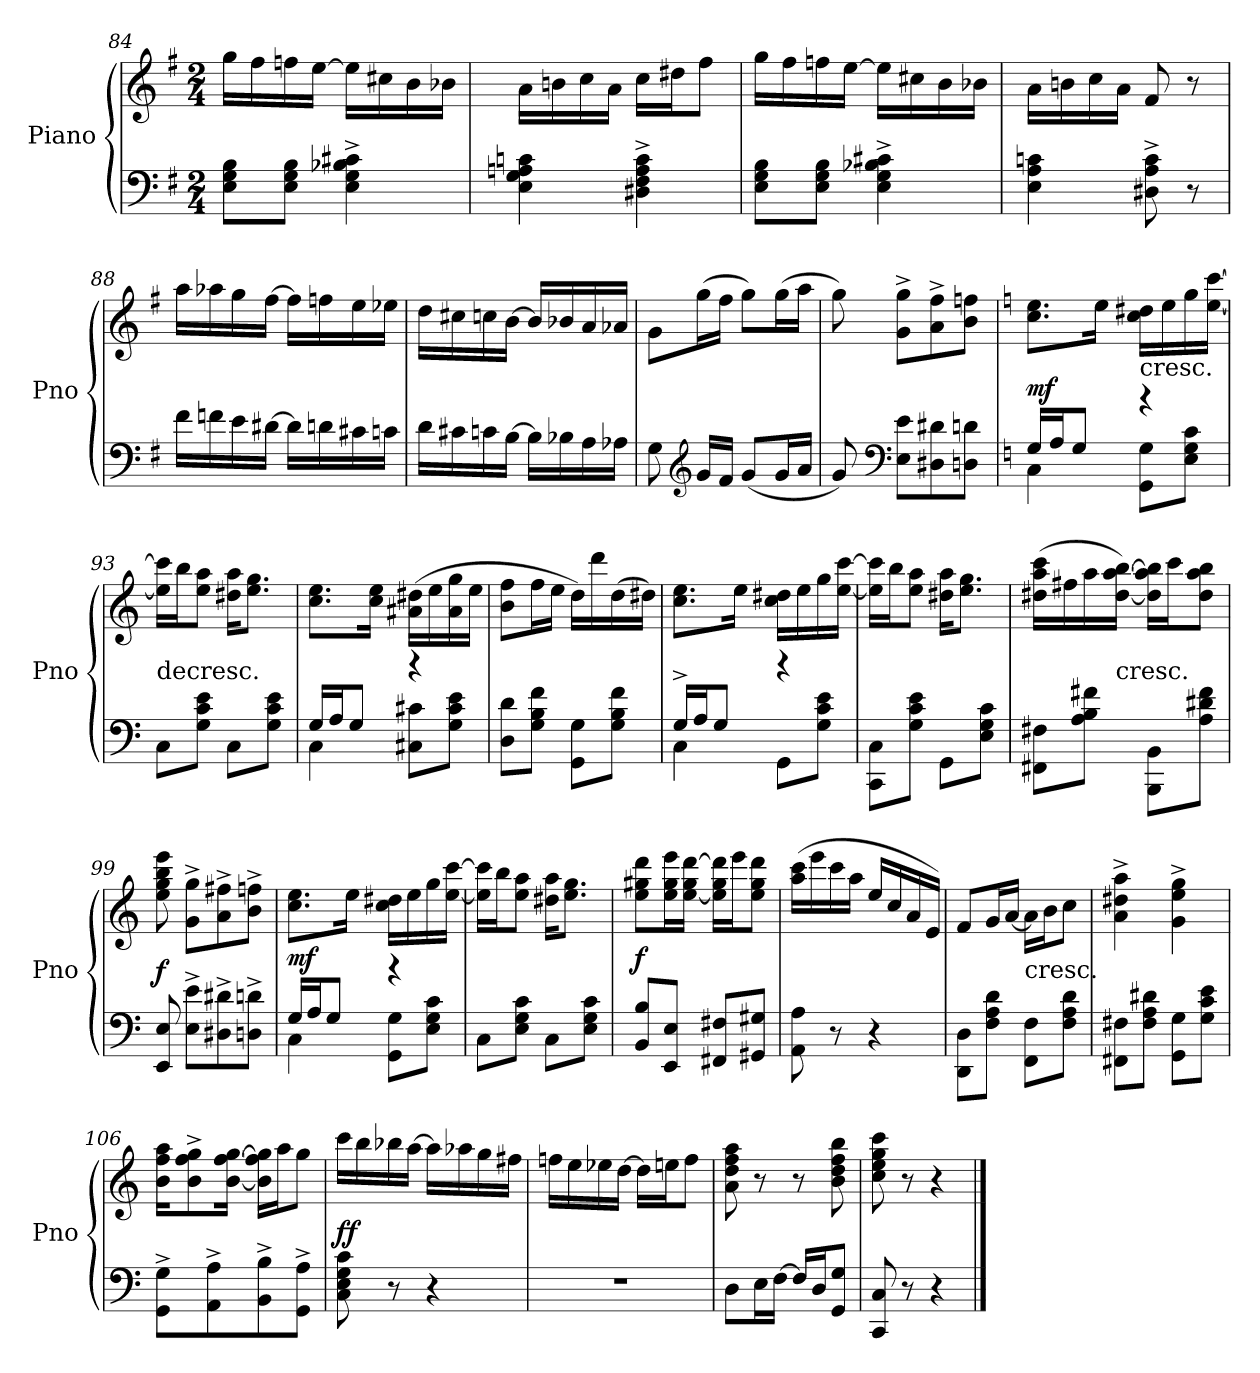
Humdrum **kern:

**kern	**kern	**dynam
*part1	*part1	*part1
*staff2	*staff1	*staff1/2
*I"Piano	*	*
*I'Pno	*	*
*clefF4	*clefG2	*
*k[f#]	*k[f#]	*
*M2/4	*M2/4	*
=84	=84	=84
8E 8G 8BL	16ggLL	.
.	16ff#	.
8E 8G 8BJ	16ffn	.
.	[16eeJJ	.
4E^ 4G^ 4B-X^ 4c#X^	16eeLL]	.
.	16cc#X	.
.	16b	.
.	16b-XJJ	.
=85	=85	=85
4E 4G 4An 4cn	16aLL	.
.	16bn	.
.	16cc	.
.	16aJJ	.
4D#X^ 4F#^ 4A^ 4c^	16ccLL	.
.	16dd#XJ	.
.	8ff#J	.
=86	=86	=86
8E 8G 8BL	16ggLL	.
.	16ff#	.
8E 8G 8BJ	16ffn	.
.	[16eeJJ	.
4E^ 4G^ 4B-X^ 4c#X^	16eeLL]	.
.	16cc#X	.
.	16b	.
.	16b-XJJ	.
=87	=87	=87
4E 4A 4cn	16aLL	.
.	16bn	.
.	16cc	.
.	16aJJ	.
8D#X^ 8A^ 8c^	8f#	.
8r	8r	.
=88	=88	=88
16f#LL	16aaLL	.
16fn	16aa-X	.
16e	16gg	.
[16d#XJJ	[16ff#JJ	.
16d#LL]	16ff#LL]	.
16dn	16ffn	.
16c#X	16ee	.
16cnJJ	16ee-XJJ	.
=89	=89	=89
16dLL	16ddLL	.
16c#X	16cc#X	.
16cn	16ccn	.
[16BJJ	[16bJJ	.
16BLL]	16bLL]	.
16B-X	16b-X	.
16A	16a	.
16A-XJJ	16a-XJJ	.
=90	=90	=90
8G	8gL	.
*clefG2	*	*
16gLL	(16ggL	.
16f#JJ	16ff#JJ	.
(8gL	8ggL)	.
16gL	(16ggL	.
16aJJ	16aaJJ	.
=91	=91	=91
8g)	8gg)	.
*clefF4	*	*
8E 8eL	8g^ 8gg^L	.
8D#X 8d#X	8a^ 8ff#^	.
8Dn 8dnJ	8b 8ffnJ	.
=92	=92	=92
*k[]	*k[]	*
*^	*	*
16GLL	4C	8.cc 8.eeL	mf
16AJ	.	.	.
8GJ	.	.	.
.	.	16eeJk	.
!	!	!LO:TX:c:t=cresc.	!
4r	8GG 8GL	16cc 16dd#XLL	.
.	.	16ee	.
.	8E 8G 8cJ	16gg	.
.	.	[16ee [16cccJJ	.
*v	*v	*	*
=93	=93	=93
!	!LO:TX:c:t=decresc.	!
8CL	16ee] 16ccc]LL	.
.	16bbJ	.
8G 8c 8eJ	8ee 8aaJ	.
8CL	16dd#X 16aaKL	.
.	8.ee 8.ggJ	.
8G 8c 8eJ	.	.
=94	=94	=94
*^	*	*
16GLL	4C	8.cc 8.eeL	.
16AJ	.	.	.
8GJ	.	.	.
.	.	16cc 16eeJk	.
4r	8C#X 8c#XL	(16a#X 16dd#XLL	.
.	.	16ee	.
.	8G 8c# 8eJ	16a# 16gg	.
.	.	16eeJJ	.
*v	*v	*	*
=95	=95	=95
8D 8dL	8b 8ffL	.
8G 8B 8fJ	16ffL	.
.	16eeJJ	.
8GG 8GL	16ddLL)	.
.	16ddd	.
8G 8B 8fJ	(16dd	.
.	16dd#XJJ)	.
=96	=96	=96
*^	*	*
16G^LL	4C	8.cc 8.eeL	.
16AJ	.	.	.
8GJ	.	.	.
.	.	16eeJk	.
4r	8GGL	16cc 16dd#XLL	.
.	.	16ee	.
.	8G 8c 8eJ	16gg	.
.	.	[16ee [16cccJJ	.
*v	*v	*	*
=97	=97	=97
8CC 8CL	16ee] 16ccc]LL	.
.	16bbJ	.
8G 8c 8eJ	8ee 8aaJ	.
8GGL	16dd#X 16aaKL	.
.	8.ee 8.ggJ	.
8E 8G 8cJ	.	.
=98	=98	=98
8FF#X 8F#XL	(16dd#X 16aa 16cccLL	.
.	16ff#X	.
8A 8B 8f#XJ	16aa	.
!	!LO:TX:c:t=cresc.	!
.	[16dd# [16aa [16bbJJ)	.
8BBB 8BBL	16dd#] 16aa] 16bb]LL	.
.	16cccJ	.
8A 8d#X 8f#J	8dd# 8aa 8bbJ	.
=99	=99	=99
8EE 8E	8ee 8gg 8bb 8eee	f
8E^ 8e^L	8g^ 8gg^L	.
8D#X^ 8d#X^	8a^ 8ff#X^	.
8Dn^ 8dn^J	8b^ 8ffn^J	.
=100	=100	=100
*^	*	*
16GLL	4C	8.cc 8.eeL	mf
16AJ	.	.	.
8GJ	.	.	.
.	.	16eeJk	.
4r	8GG 8GL	16cc 16dd#XLL	.
.	.	16ee	.
.	8E 8G 8cJ	16gg	.
.	.	[16ee [16cccJJ	.
*v	*v	*	*
=101	=101	=101
8CL	16ee] 16ccc]LL	.
.	16bbJ	.
8E 8G 8cJ	8ee 8aaJ	.
8CL	16dd#X 16aaKL	.
.	8.ee 8.ggJ	.
8E 8G 8cJ	.	.
=102	=102	=102
8BB 8BL	8ee 8gg#X 8dddL	f
8EE 8EJ	16ee 16gg# 16eeeL	.
.	[16ee 16gg# [16dddJJ	.
8FF#X 8F#XL	16ee] 16gg# 16ddd]LL	.
.	16eeeJ	.
8GG#X 8G#XJ	8ee 8gg# 8dddJ	.
=103	=103	=103
8AA 8A	(16aa 16cccLL	.
.	16eee	.
8r	16ccc	.
.	16aaJJ	.
4r	16eeLL	.
.	16cc	.
.	16a	.
.	16eJJ)	.
=104	=104	=104
8DD 8DL	8fL	.
8F 8A 8dJ	16gL	.
.	[16aJJ	.
!	!LO:TX:c:t=cresc.	!
8FF 8FL	16aLL]	.
.	16bJ	.
8F 8A 8dJ	8ccJ	.
=105	=105	=105
8FF#X 8F#XL	4a^ 4dd#X^ 4aa^	.
8F# 8A 8d#XJ	.	.
8GG 8GL	4g^ 4ee^ 4gg^	.
8G 8c 8eJ	.	.
=106	=106	=106
8GG^ 8G^L	16b 16ff 16aaKL	.
.	8b^ 8ff^ 8gg^	.
8AA^ 8A^	.	.
.	[16b [16ff [16ggJk	.
8BB^ 8B^	16b] 16ff] 16gg]LL	.
.	16aaJ	.
8GG^ 8A^J	8ggJ	.
=107	=107	=107
8C 8E 8G 8c	16cccLL	ff
.	16bb	.
8r	16bb-X	.
.	[16aaJJ	.
4r	16aaLL]	.
.	16aa-X	.
.	16gg	.
.	16ff#XJJ	.
=108	=108	=108
2r	16ffnLL	.
.	16ee	.
.	16ee-X	.
.	[16ddJJ	.
.	16ddLL]	.
.	16eenJ	.
.	8ffJ	.
=109	=109	=109
8DL	8a 8dd 8ff 8aa	.
16EL	8r	.
[16FJJ	.	.
16FLL]	8r	.
16DJ	.	.
8GG 8GJ	8b 8dd 8ff 8bb	.
=110	=110	=110
8CC 8C	8cc 8ee 8gg 8ccc	.
8r	8r	.
4r	4r	.
==	==	==
*-	*-	*-
